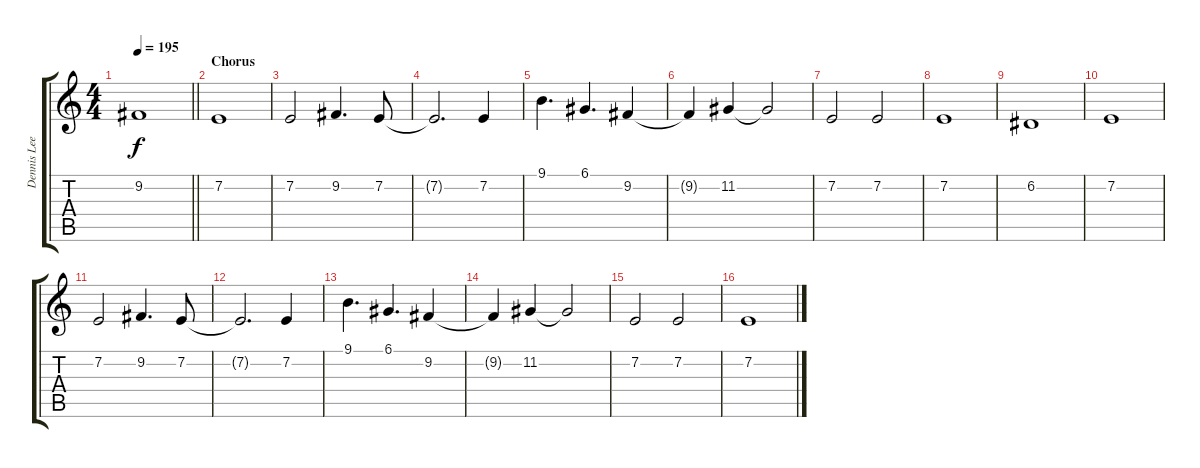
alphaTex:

\track ("Dennis Lee - Vocals" "Dennis Lee") {instrument altosax}
\staff {score tabs}
\tuning (D4 A3 F3 C3 G2 D2) {hide}
\ts (4 4)
\tempo 195
\clef g2
\barLineRight lightlight
\ks c
9.2{t}.1{dy f} |
\section ("" "Chorus")
7.2.1 |
7.2.2 9.2.4{d} 7.2.8 |
7.2{t}.2{d} 7.2.4 |
9.1.4{d} 6.1.4{d} 9.2.4 |
9.2{t}.4 11.2.4 11.2{t}.2 |
7.2.2 7.2.2 |
7.2.1 |
6.2.1 |
7.2.1 |
7.2.2 9.2.4{d} 7.2.8 |
7.2{t}.2{d} 7.2.4 |
9.1.4{d} 6.1.4{d} 9.2.4 |
9.2{t}.4 11.2.4 11.2{t}.2 |
7.2.2 7.2.2 |
7.2.1
